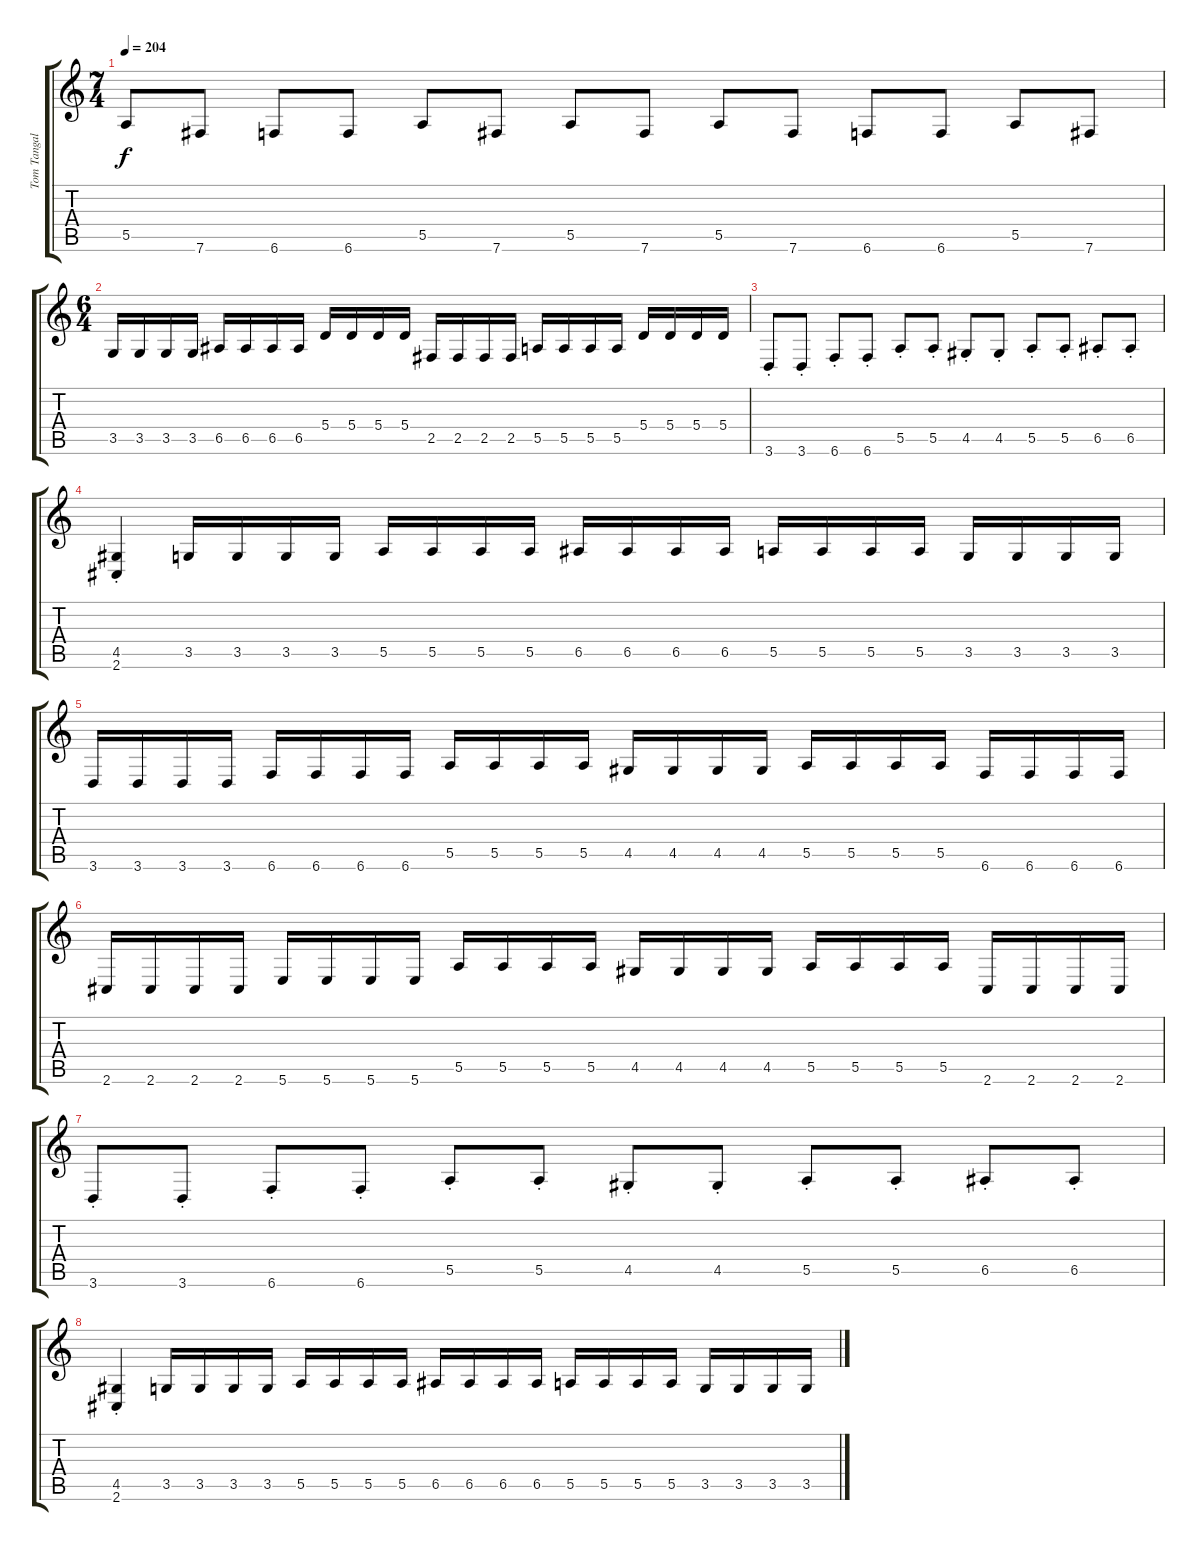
\track ("Tom Tangalos" "Tom Tangal") {instrument distortionguitar}
\staff {score tabs}
\tuning (B3 Gb3 D3 A2 E2 B1) {hide}
\ts (7 4)
\tempo 204
\clef g2
\ks c
5.5.8{dy f} 7.6.8 6.6.8 6.6.8 5.5.8 7.6.8 5.5.8 7.6.8 5.5.8 7.6.8 6.6.8 6.6.8 5.5.8 7.6.8 |
\ts (6 4)
3.5.16 3.5.16 3.5.16 3.5.16 6.5.16 6.5.16 6.5.16 6.5.16 5.4.16 5.4.16 5.4.16 5.4.16 2.5.16 2.5.16 2.5.16 2.5.16 5.5.16 5.5.16 5.5.16 5.5.16 5.4.16 5.4.16 5.4.16 5.4.16 |
3.6{st}.8 3.6{st}.8 6.6{st}.8 6.6{st}.8 5.5{st}.8 5.5{st}.8 4.5{st}.8 4.5{st}.8 5.5{st}.8 5.5{st}.8 6.5{st}.8 6.5{st}.8 |
(4.5{st} 2.6{st}).4 3.5.16 3.5.16 3.5.16 3.5.16 5.5.16 5.5.16 5.5.16 5.5.16 6.5.16 6.5.16 6.5.16 6.5.16 5.5.16 5.5.16 5.5.16 5.5.16 3.5.16 3.5.16 3.5.16 3.5.16 |
3.6.16 3.6.16 3.6.16 3.6.16 6.6.16 6.6.16 6.6.16 6.6.16 5.5.16 5.5.16 5.5.16 5.5.16 4.5.16 4.5.16 4.5.16 4.5.16 5.5.16 5.5.16 5.5.16 5.5.16 6.6.16 6.6.16 6.6.16 6.6.16 |
2.6.16 2.6.16 2.6.16 2.6.16 5.6.16 5.6.16 5.6.16 5.6.16 5.5.16 5.5.16 5.5.16 5.5.16 4.5.16 4.5.16 4.5.16 4.5.16 5.5.16 5.5.16 5.5.16 5.5.16 2.6.16 2.6.16 2.6.16 2.6.16 |
3.6{st}.8 3.6{st}.8 6.6{st}.8 6.6{st}.8 5.5{st}.8 5.5{st}.8 4.5{st}.8 4.5{st}.8 5.5{st}.8 5.5{st}.8 6.5{st}.8 6.5{st}.8 |
(4.5{st} 2.6{st}).4 3.5.16 3.5.16 3.5.16 3.5.16 5.5.16 5.5.16 5.5.16 5.5.16 6.5.16 6.5.16 6.5.16 6.5.16 5.5.16 5.5.16 5.5.16 5.5.16 3.5.16 3.5.16 3.5.16 3.5.16
